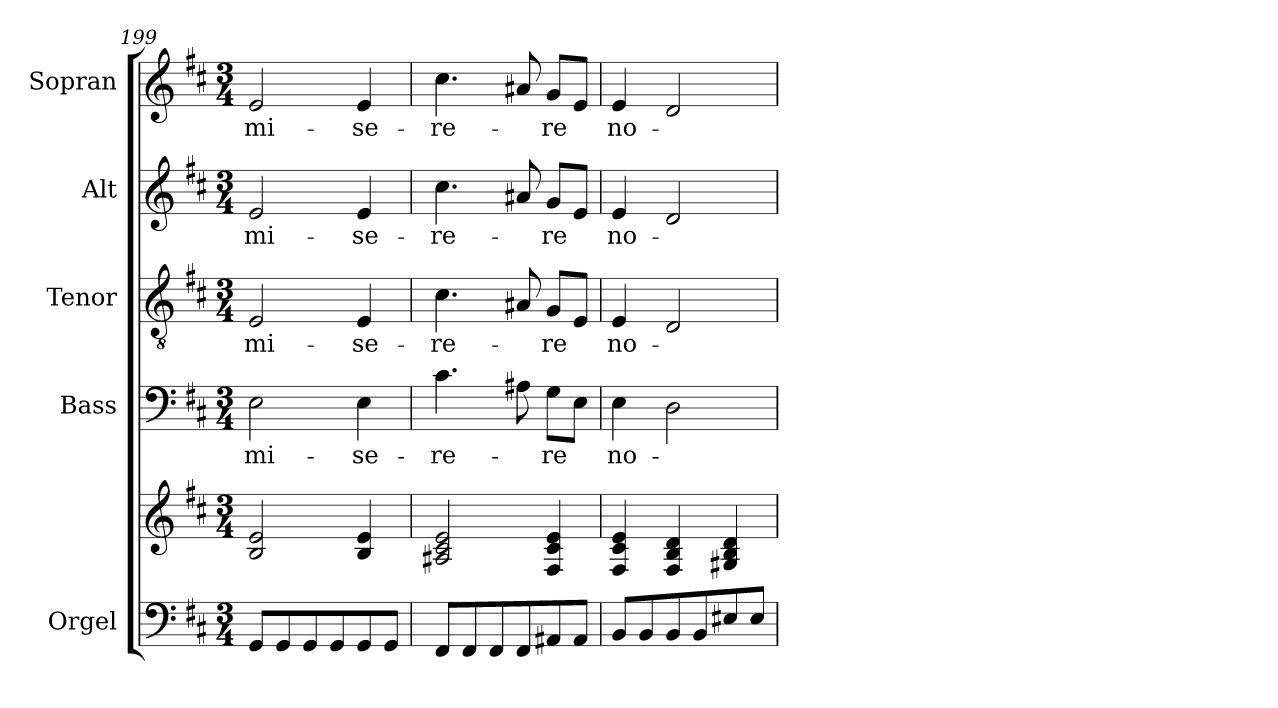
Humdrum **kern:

**kern	**kern	**kern	**text	**kern	**text	**kern	**text	**kern	**text
*part5	*part5	*part4	*part4	*part3	*part3	*part2	*part2	*part1	*part1
*staff6	*staff5	*staff4	*staff4	*staff3	*staff3	*staff2	*staff2	*staff1	*staff1
*I"Orgel	*	*I"Bass	*	*I"Tenor	*	*I"Alt	*	*I"Sopran	*
*I'Org.	*	*I'B.	*	*I'T.	*	*I'A.	*	*I'S.	*
*clefF4	*clefG2	*clefF4	*	*clefGv2	*	*clefG2	*	*clefG2	*
*k[f#c#]	*k[f#c#]	*k[f#c#]	*	*k[f#c#]	*	*k[f#c#]	*	*k[f#c#]	*
*D:	*D:	*D:	*	*D:	*	*D:	*	*D:	*
*M3/4	*M3/4	*M3/4	*	*M3/4	*	*M3/4	*	*M3/4	*
=199	=199	=199	=199	=199	=199	=199	=199	=199	=199
!	!	!	!LO:LY:b	!	!LO:LY:b	!	!LO:LY:b	!	!LO:LY:b
8GG/L	2B/ 2e/	2E\	mi-	2E/	mi-	2e/	mi-	2e/	mi-
8GG/	.	.	.	.	.	.	.	.	.
8GG/	.	.	.	.	.	.	.	.	.
8GG/	.	.	.	.	.	.	.	.	.
!	!	!	!LO:LY:b	!	!LO:LY:b	!	!LO:LY:b	!	!LO:LY:b
8GG/	4B/ 4e/	4E\	-se-	4E/	-se-	4e/	-se-	4e/	-se-
8GG/J	.	.	.	.	.	.	.	.	.
=200	=200	=200	=200	=200	=200	=200	=200	=200	=200
!	!	!	!LO:LY:b	!	!LO:LY:b	!	!LO:LY:b	!	!LO:LY:b
8FF#/L	2A#X/ 2c#/ 2e/	4.c#\	-re-	4.c#\	-re-	4.cc#\	-re-	4.cc#\	-re-
8FF#/	.	.	.	.	.	.	.	.	.
8FF#/	.	.	.	.	.	.	.	.	.
8FF#/	.	8A#X\	.	8A#X/	.	8a#X/	.	8a#X/	.
!	!	!	!LO:LY:b	!	!LO:LY:b	!	!LO:LY:b	!	!LO:LY:b
8AA#X/	4F#/ 4c#/ 4e/	8G\L	-re	8G/L	-re	8g/L	-re	8g/L	-re
8AA#/J	.	8E\J	.	8E/J	.	8e/J	.	8e/J	.
=201	=201	=201	=201	=201	=201	=201	=201	=201	=201
!	!	!	!LO:LY:b	!	!LO:LY:b	!	!LO:LY:b	!	!LO:LY:b
8BB/L	4F#/ 4c#/ 4e/	4E\	no-	4E/	no-	4e/	no-	4e/	no-
8BB/	.	.	.	.	.	.	.	.	.
8BB/	4F#/ 4B/ 4d/	2D\	.	2D/	.	2d/	.	2d/	.
8BB/	.	.	.	.	.	.	.	.	.
8E#X/	4G#X/ 4B/ 4d/	.	.	.	.	.	.	.	.
8E#/J	.	.	.	.	.	.	.	.	.
=	=	=	=	=	=	=	=	=	=
*-	*-	*-	*-	*-	*-	*-	*-	*-	*-
